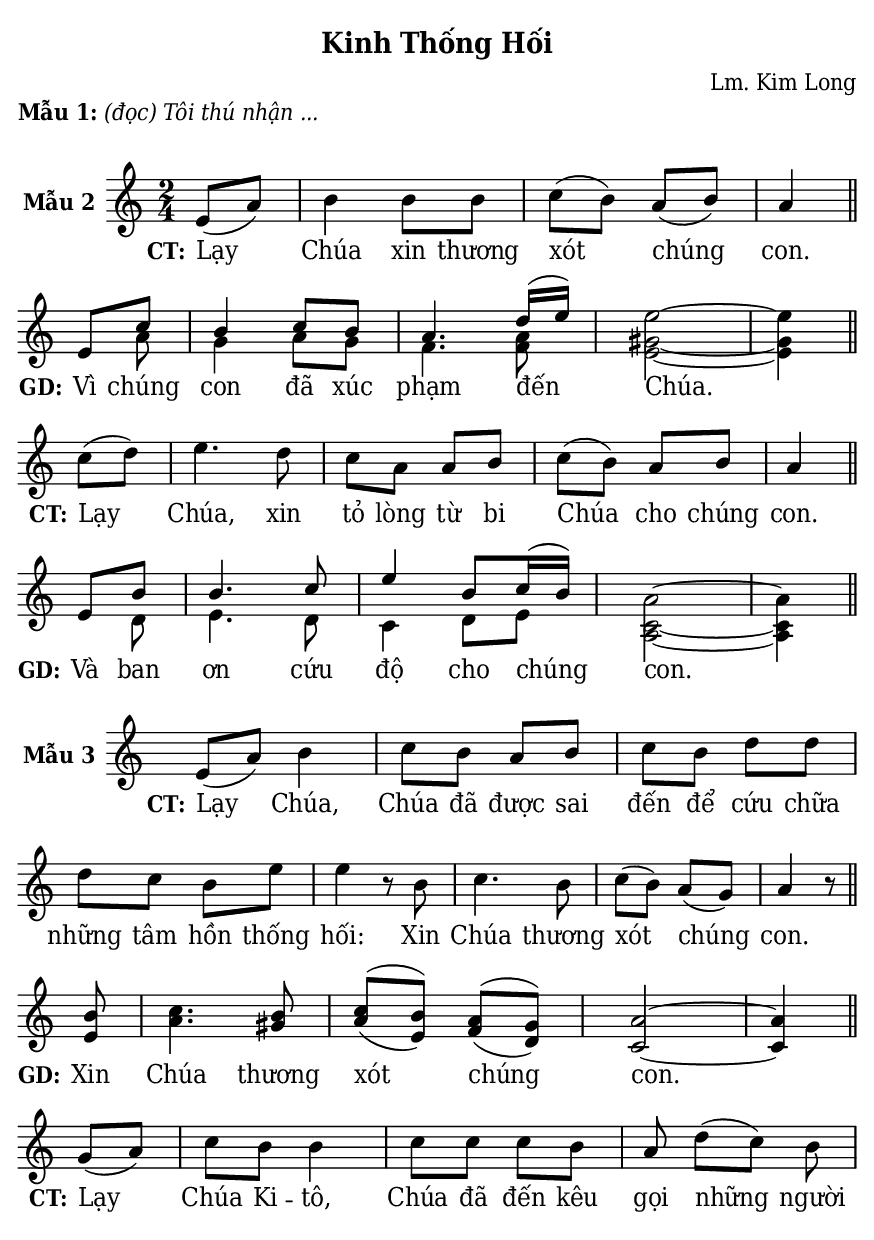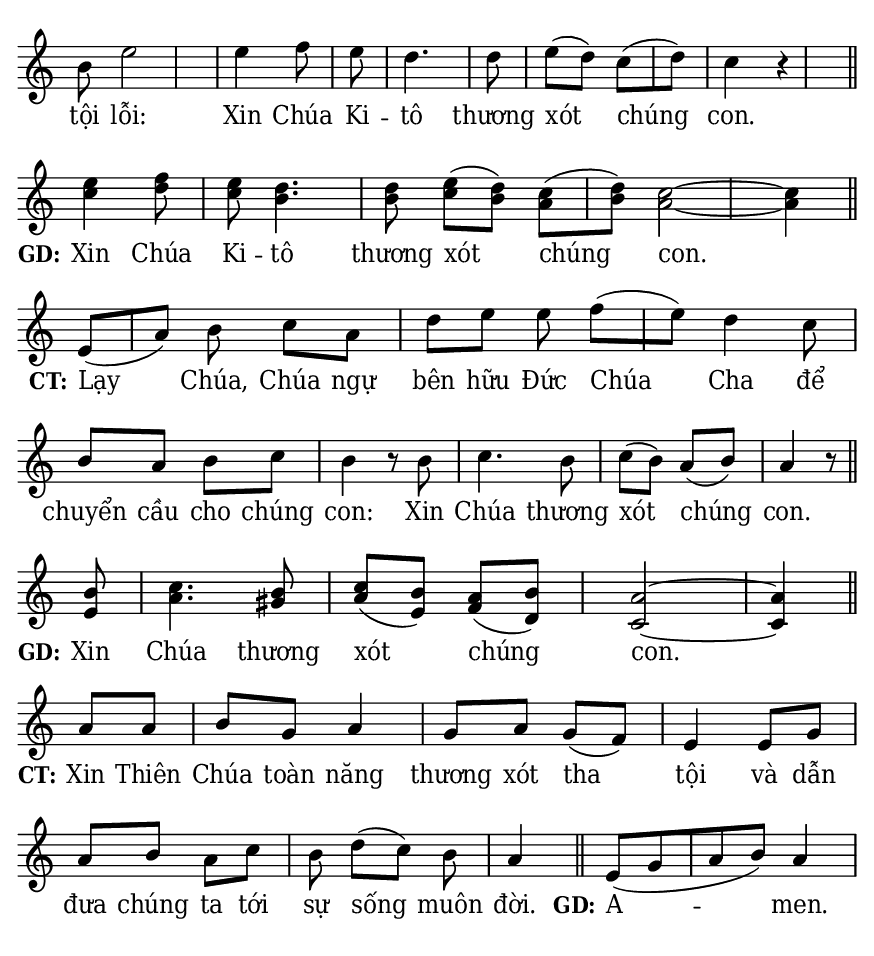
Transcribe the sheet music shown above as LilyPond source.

% Cài đặt chung
\version "2.22.1"
\include "english.ly"

\header {
  subtitle = \markup { \huge \bold "Kinh Thống Hối" }
  composer = "Lm. Kim Long"
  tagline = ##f
}

% Nhạc
nhacMauHai = \relative c' {
  \partial 4 e8 (a) |
  b4 b8 b |
  c (b) a (b) |
  a4 \bar "||" \break
  
  e8
  <<
    {
      \voiceOne
      c' |
      b4 c8 b |
      a4. d16 (e) |
      \stemDown e2 ~ |
      e4
    }
    \new Voice = "splitpart" {
      \voiceTwo
      a,8 |
      g4 a8 g |
      f4. <a f>8 |
      <gs e>2 ~ |
      <gs e>4
    }
  >>
  \oneVoice
  \bar "||"
  
  c8 (d) |
  e4. d8 |
  c a a b |
  c (b) a b |
  a4 \bar "||" \break
  
  e8
  <<
    {
      \voiceOne
      b' |
      b4. c8 |
      e4 b8 c16 (b) |
      \stemDown a2 ~ |
      a4
    }
    \new Voice = "splitpart" {
      \voiceTwo
      d,8 |
      e4. d8 |
      c4 d8 e |
      <c a>2 ~ |
      <c a>4
    }
  >>
  \bar "||"
}

nhacMauBa = \relative c' {
  e8 ([a]) b4 c8 b a b c b d d d
  c b e \bar "|"
  e4 r8 b \bar "|"
  c4. b8 \bar "|"
  c ([b]) a ([g]) \bar "|"
  a4 r8 \bar "||" \break
  
  <<
    {
      b8 \bar "|"
      c4. b8 \bar "|"
      c ^([b]) a ^([g]) \bar "|"
      a2 ~ \bar "|"
      a4
    }
    {
      e8 |
      a4. gs8 |
      a _(e) f _(d) |
      c2 ~ |
      c4
    }
  >>
  \bar "||" \break
  
  g'8 ([a]) c b b4 c8 c c b a d ([c]) b b
  e2 \bar "|"
  e4 f8 e \bar "|"
  d4. d8 \bar "|"
  e ([d]) c ([d]) \bar "|"
  c4 r \bar "||" \break
  
  <<
    {
      e4 f8 e |
      d4. d8 |
      e ([d]) c ([d]) |
      c2 ~ |
      c4
    }
    {
      c4 d8 c |
      b4. b8 |
      c (b) a (b) |
      a2 ~ |
      a4
    }
  >>
  \bar "||" \break
  
  e8 ([a]) b c a d e e f ([e]) d4 c8 b
  a b c \bar "|"
  b4 r8 b \bar "|"
  c4. b8 \bar "|"
  c ([b]) a ([b]) \bar "|"
  a4 r8 \bar "||" \break
  
  <<
    {
      b8 \bar "|"
      c4. b8 \bar "|"
      c ([b]) a ([b]) \bar "|"
      a2 ~ \bar "|"
      a4
    }
    {
      e8 \bar "|"
      a4. gs8 \bar "|"
      a (e) f (d) \bar "|"
      c2 ~ \bar "|"
      c4
    }
  >>
  \bar "||" \break
  
  a'8 a b g a4 g8 a g ([f]) e4 e8 g
  a b a c b d ([c]) b a4 \bar "||"
  
  e8 ([g a b]) a4
}

% Lời
loiMauHai = \lyricmode {
  \set stanza = "CT:"
  Lạy Chúa xin thương xót chúng con.
  \set stanza = "GD:"
  Vì chúng con đã xúc phạm đến Chúa.
  \set stanza = "CT:"
  Lạy Chúa, xin tỏ lòng từ bi Chúa cho chúng con.
  \set stanza = "GD:"
  Và ban ơn cứu độ cho chúng con.
}

loiMauBa = \lyricmode {
  \set stanza = "CT:"
  Lạy Chúa, Chúa đã được sai đến để cứu chữa
  những tâm hồn thống hối:
  Xin Chúa thương xót chúng con.
  \set stanza = "GD:"
  Xin Chúa thương xót chúng con.
  \set stanza = "CT:"
  Lạy Chúa Ki -- tô, Chúa đã đến kêu gọi những người tội lỗi:
  Xin Chúa Ki -- tô thương xót chúng con.
  \set stanza = "GD:"
  Xin Chúa Ki -- tô thương xót chúng con.
  \set stanza = "CT:"
  Lạy Chúa, Chúa ngự bên hữu Đức Chúa Cha
  để chuyển cầu cho chúng con:
  Xin Chúa thương xót chúng con.
  \set stanza = "GD:"
  Xin Chúa thương xót chúng con.
  \set stanza = "CT:"
  Xin Thiên Chúa toàn năng thương xót tha tội
  và dẫn đưa chúng ta tới sự sống muôn đời.
  \set stanza = "  GD:"
  A -- men.
}

% Dàn trang
\paper {
  #(set-paper-size "a5")
  top-margin = 3\mm
  bottom-margin = 3\mm
  left-margin = 3\mm
  right-margin = 3\mm
  indent = #0
  #(define fonts
	 (make-pango-font-tree "Deja Vu Serif Condensed"
	 		       "Deja Vu Serif Condensed"
			       "Deja Vu Serif Condensed"
			       (/ 20 20)))
  print-page-number = ##f
}

TongNhip = {
  \key c \major \time 2/4
  \set Timing.beamExceptions = #'()
  \set Timing.baseMoment = #(ly:make-moment 1/4)
}

% Đổi kích thước nốt cho bè phụ
notBePhu =
#(define-music-function (font-size music) (number? ly:music?)
   (for-some-music
     (lambda (m)
       (if (music-is-of-type? m 'rhythmic-event)
           (begin
             (set! (ly:music-property m 'tweaks)
                   (cons `(font-size . ,font-size)
                         (ly:music-property m 'tweaks)))
             #t)
           #f))
     music)
   music)

\markup {
  \bold "Mẫu 1:"
  \normal-text \italic "(đọc) Tôi thú nhận ..."
}

\markup { \vspace #0.5 }

\score {
  <<
    \new Staff \with {
      instrumentName = \markup { \bold "Mẫu 2" }} <<
        \clef treble
        \new Voice = beSop {
          \TongNhip \nhacMauHai
        }
      \new Lyrics \lyricsto beSop \loiMauHai
    >>
  >>
  \layout {
    indent = 15
    \override Lyrics.LyricSpace.minimum-distance = #1
    \override Score.BarNumber.break-visibility = ##(#f #f #f)
    \override Score.SpacingSpanner.uniform-stretching = ##t
  }
}

\score {
  <<
    \new Staff \with {
      instrumentName = \markup { \bold "Mẫu 3" }} <<
        \clef treble
        \new Voice = beSop {
          \TongNhip \nhacMauBa
        }
      \new Lyrics \lyricsto beSop \loiMauBa
    >>
  >>
  \layout {
    indent = 15
    \override Staff.TimeSignature.transparent = ##t
    \override Lyrics.LyricSpace.minimum-distance = #1
    \override Score.BarNumber.break-visibility = ##(#f #f #f)
    \override Score.SpacingSpanner.uniform-stretching = ##t
    \override LyricHyphen.minimum-distance = #2
    \set Score.defaultBarType = ""
    \set Score.barAlways = ##t
    ragged-last = ##f
  }
}
